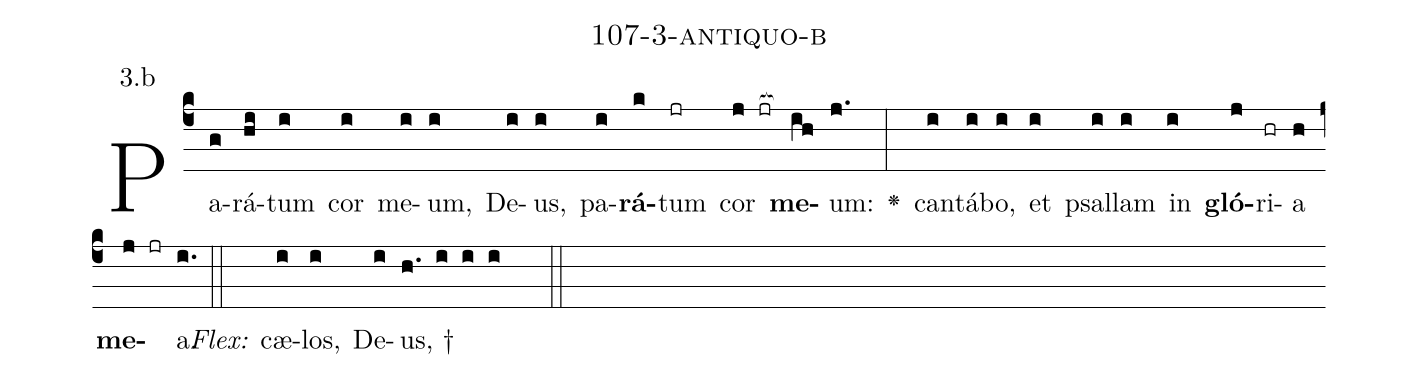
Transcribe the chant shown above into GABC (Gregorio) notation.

name: 107-3-antiquo-b;
annotation: 3.b;
%%
(c4)Pa(g)rá(hi)tum(i) cor(i) me(i)um,(i) De(i)us,(i) pa(i)<b>rá</b>(k)tum(jr) cor(j jr[ocb:1{]) <b>me</b>(ih[ocb:0}])um:(j.) <v>\greheightstar</v>(:) can(i)tá(i)bo,(i) et(i) psal(i)lam(i) in(i) <b>gló</b>(j)ri(hr)a(h) <b>me</b>(j jr)a.(i.) (::)
<i>Flex:</i>()  cæ(i)los,(i) De(i)us, †(h. i i i  ::)

%E(i) u(i) o(j) u(h) a(j) e.(i.) (::)
